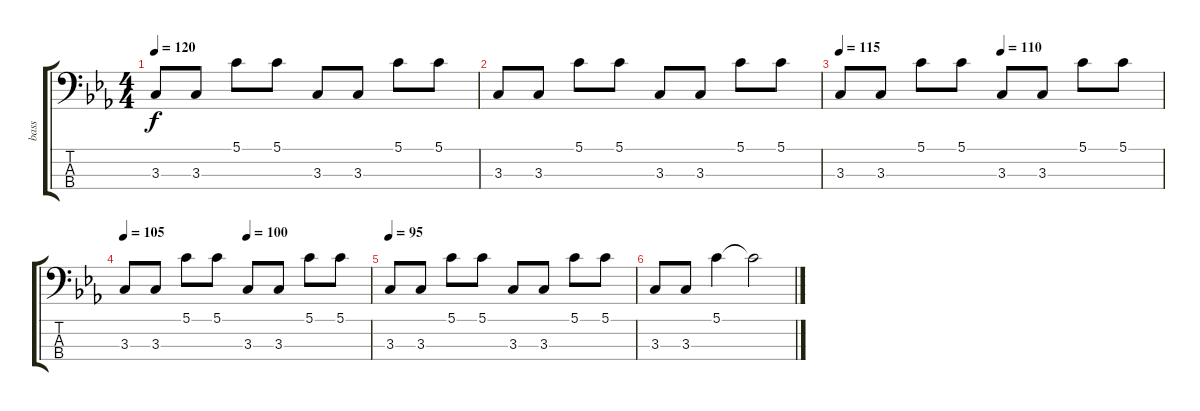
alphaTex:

\track ("bass" "bass") {instrument electricbassfinger}
\staff {score tabs}
\tuning (G2 D2 A1 E1) {hide}
\ts (4 4)
\tempo 120
\clef f4
\ks eb
3.3.8{dy f} 3.3.8 5.1.8 5.1.8 3.3.8 3.3.8 5.1.8 5.1.8 |
3.3.8 3.3.8 5.1.8 5.1.8 3.3.8 3.3.8 5.1.8 5.1.8 |
\tempo 115
\tempo (110 0.5)
3.3.8 3.3.8 5.1.8 5.1.8 3.3.8 3.3.8 5.1.8 5.1.8 |
\tempo 105
\tempo (100 0.5)
3.3.8 3.3.8 5.1.8 5.1.8 3.3.8 3.3.8 5.1.8 5.1.8 |
\tempo 95
3.3.8 3.3.8 5.1.8 5.1.8 3.3.8 3.3.8 5.1.8 5.1.8 |
3.3.8 3.3.8 5.1.4 5.1{t}.2
